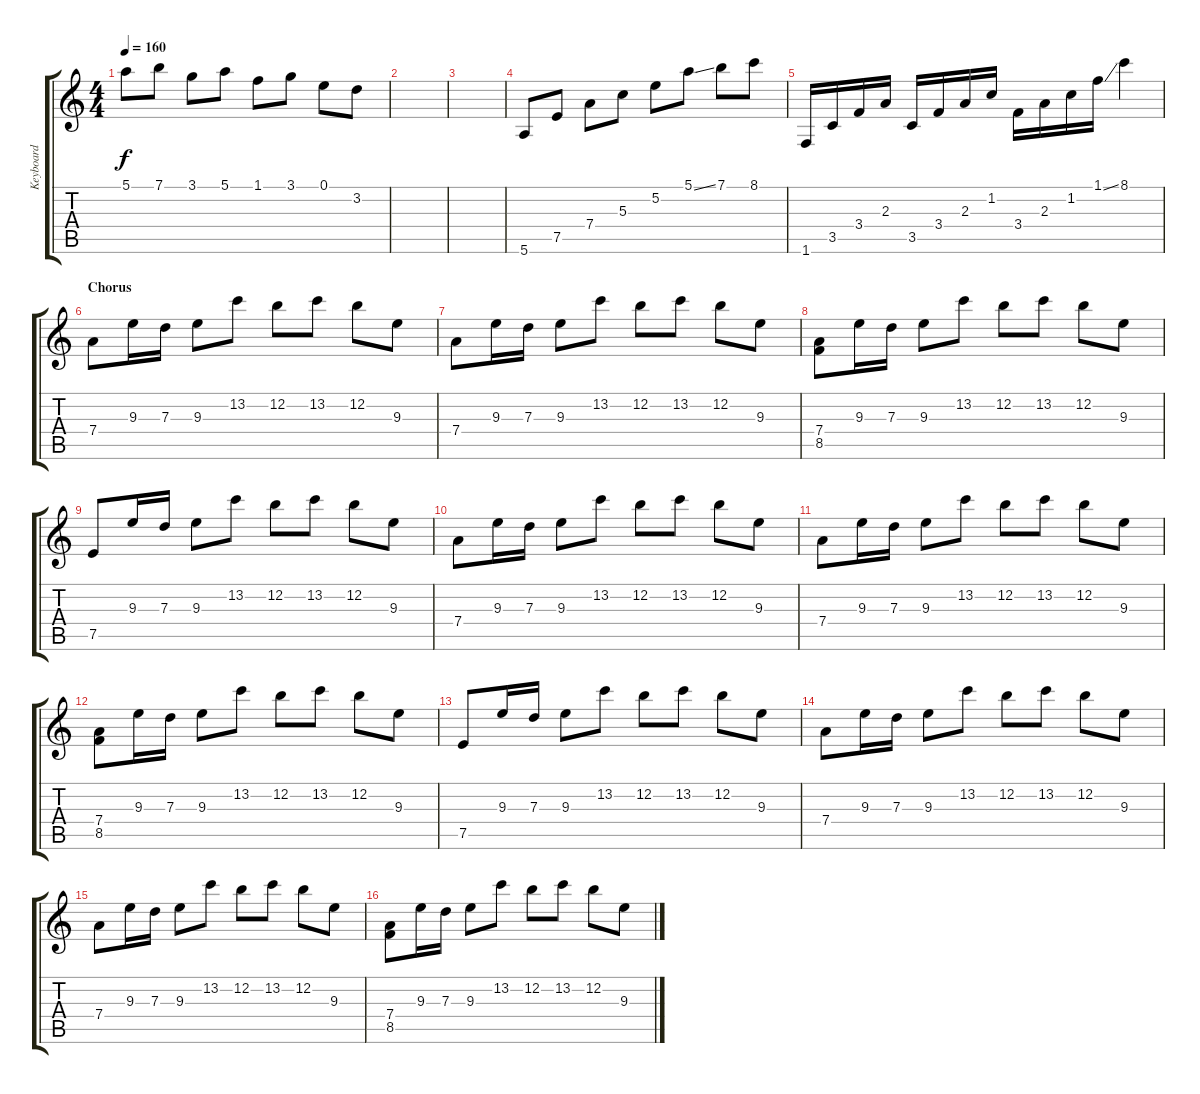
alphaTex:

\track ("Keyboard" "Keyboard") {instrument stringensemble1}
\staff {score tabs}
\tuning (E5 B4 G4 D4 A3 E3) {hide}
\ts (4 4)
\tempo 160
\clef g2
\ks c
5.1.8{dy f} 7.1.8 3.1.8 5.1.8 1.1.8 3.1.8 0.1.8 3.2.8 |
|
|
5.6.8 7.5.8 7.4.8 5.3.8 5.2.8 5.1{ss}.8 7.1.8 8.1.8 |
1.6.16 3.5.16 3.4.16 2.3.16 3.5.16 3.4.16 2.3.16 1.2.16 3.4.16 2.3.16 1.2.16 1.1{ss}.16 8.1.4 |
\section ("" "Chorus")
7.4.8 9.3.16 7.3.16 9.3.8 13.2.8 12.2.8 13.2.8 12.2.8 9.3.8 |
7.4.8 9.3.16 7.3.16 9.3.8 13.2.8 12.2.8 13.2.8 12.2.8 9.3.8 |
(7.4 8.5).8 9.3.16 7.3.16 9.3.8 13.2.8 12.2.8 13.2.8 12.2.8 9.3.8 |
7.5.8 9.3.16 7.3.16 9.3.8 13.2.8 12.2.8 13.2.8 12.2.8 9.3.8 |
7.4.8 9.3.16 7.3.16 9.3.8 13.2.8 12.2.8 13.2.8 12.2.8 9.3.8 |
7.4.8 9.3.16 7.3.16 9.3.8 13.2.8 12.2.8 13.2.8 12.2.8 9.3.8 |
(7.4 8.5).8 9.3.16 7.3.16 9.3.8 13.2.8 12.2.8 13.2.8 12.2.8 9.3.8 |
7.5.8 9.3.16 7.3.16 9.3.8 13.2.8 12.2.8 13.2.8 12.2.8 9.3.8 |
7.4.8 9.3.16 7.3.16 9.3.8 13.2.8 12.2.8 13.2.8 12.2.8 9.3.8 |
7.4.8 9.3.16 7.3.16 9.3.8 13.2.8 12.2.8 13.2.8 12.2.8 9.3.8 |
(7.4 8.5).8 9.3.16 7.3.16 9.3.8 13.2.8 12.2.8 13.2.8 12.2.8 9.3.8
